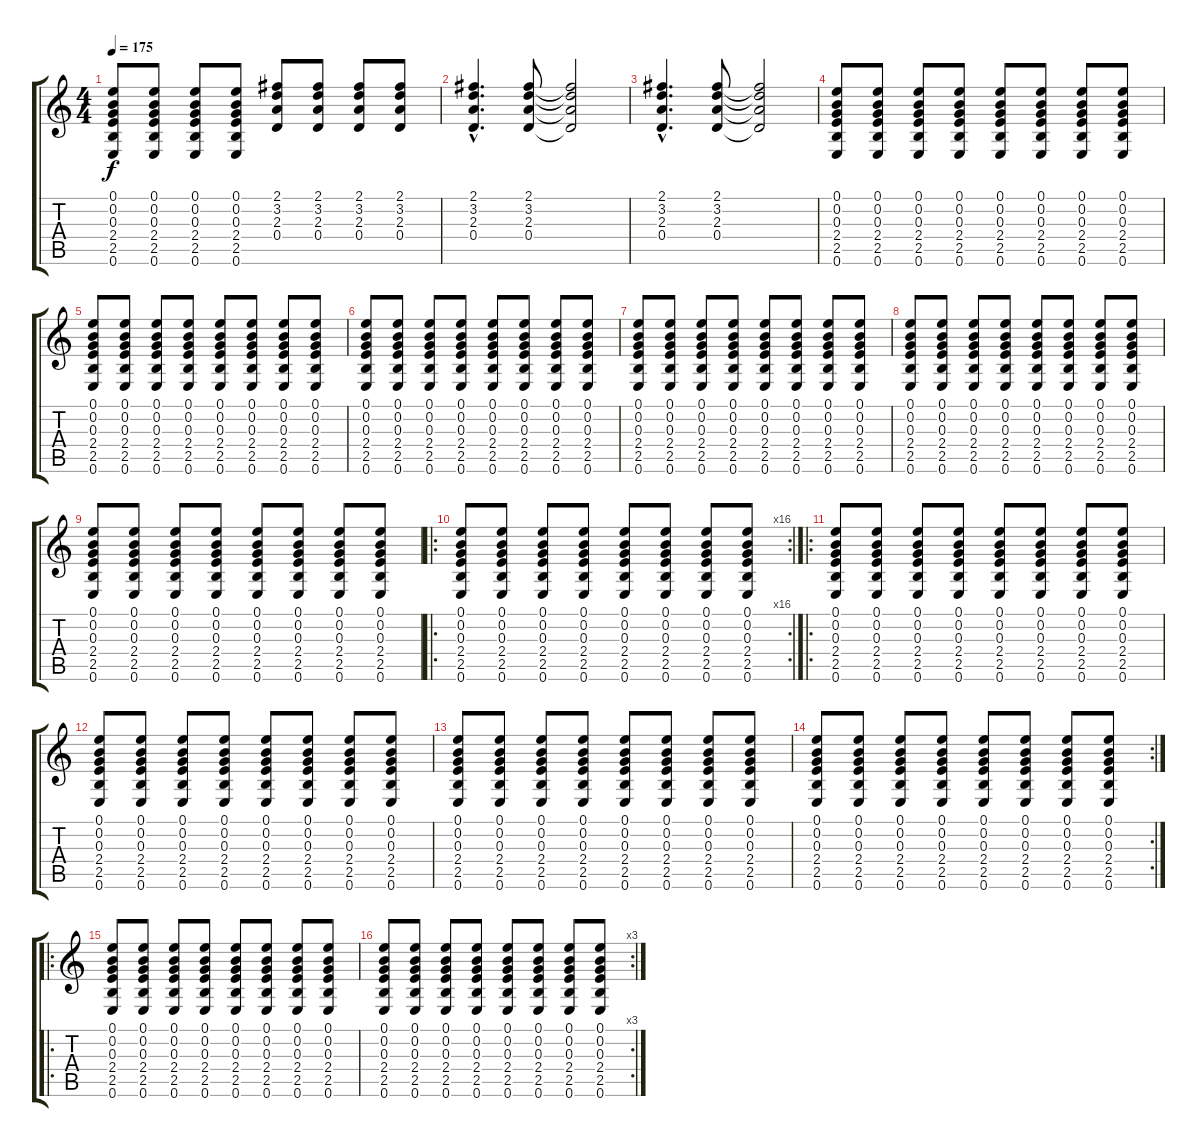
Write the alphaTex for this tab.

\track "" {instrument electricguitarmuted}
\staff {score tabs}
\tuning (E4 B3 G3 D3 A2 E2) {hide}
\ts (4 4)
\tempo 175
\clef g2
\ks c
(0.1{t} 0.2{t} 0.3{t} 2.4{t} 2.5{t} 0.6{t}).8{dy f} (0.1 0.2 0.3 2.4 2.5 0.6).8 (0.1 0.2 0.3 2.4 2.5 0.6).8 (0.1 0.2 0.3 2.4 2.5 0.6).8 (2.1 3.2 2.3 0.4).8 (2.1 3.2 2.3 0.4).8 (2.1 3.2 2.3 0.4).8 (2.1 3.2 2.3 0.4).8 |
(2.1{hac} 3.2{hac} 2.3{hac} 0.4{hac}).4{d} (2.1 3.2 2.3 0.4).8 (2.1{t} 3.2{t} 2.3{t} 0.4{t}).2 |
(2.1{hac} 3.2{hac} 2.3{hac} 0.4{hac}).4{d} (2.1 3.2 2.3 0.4).8 (2.1{t} 3.2{t} 2.3{t} 0.4{t}).2 |
(0.1 0.2 0.3 2.4 2.5 0.6).8 (0.1 0.2 0.3 2.4 2.5 0.6).8 (0.1 0.2 0.3 2.4 2.5 0.6).8 (0.1 0.2 0.3 2.4 2.5 0.6).8 (0.1 0.2 0.3 2.4 2.5 0.6).8 (0.1 0.2 0.3 2.4 2.5 0.6).8 (0.1 0.2 0.3 2.4 2.5 0.6).8 (0.1 0.2 0.3 2.4 2.5 0.6).8 |
(0.1 0.2 0.3 2.4 2.5 0.6).8 (0.1 0.2 0.3 2.4 2.5 0.6).8 (0.1 0.2 0.3 2.4 2.5 0.6).8 (0.1 0.2 0.3 2.4 2.5 0.6).8 (0.1 0.2 0.3 2.4 2.5 0.6).8 (0.1 0.2 0.3 2.4 2.5 0.6).8 (0.1 0.2 0.3 2.4 2.5 0.6).8 (0.1 0.2 0.3 2.4 2.5 0.6).8 |
(0.1 0.2 0.3 2.4 2.5 0.6).8 (0.1 0.2 0.3 2.4 2.5 0.6).8 (0.1 0.2 0.3 2.4 2.5 0.6).8 (0.1 0.2 0.3 2.4 2.5 0.6).8 (0.1 0.2 0.3 2.4 2.5 0.6).8 (0.1 0.2 0.3 2.4 2.5 0.6).8 (0.1 0.2 0.3 2.4 2.5 0.6).8 (0.1 0.2 0.3 2.4 2.5 0.6).8 |
(0.1 0.2 0.3 2.4 2.5 0.6).8 (0.1 0.2 0.3 2.4 2.5 0.6).8 (0.1 0.2 0.3 2.4 2.5 0.6).8 (0.1 0.2 0.3 2.4 2.5 0.6).8 (0.1 0.2 0.3 2.4 2.5 0.6).8 (0.1 0.2 0.3 2.4 2.5 0.6).8 (0.1 0.2 0.3 2.4 2.5 0.6).8 (0.1 0.2 0.3 2.4 2.5 0.6).8 |
(0.1 0.2 0.3 2.4 2.5 0.6).8 (0.1 0.2 0.3 2.4 2.5 0.6).8 (0.1 0.2 0.3 2.4 2.5 0.6).8 (0.1 0.2 0.3 2.4 2.5 0.6).8 (0.1 0.2 0.3 2.4 2.5 0.6).8 (0.1 0.2 0.3 2.4 2.5 0.6).8 (0.1 0.2 0.3 2.4 2.5 0.6).8 (0.1 0.2 0.3 2.4 2.5 0.6).8 |
(0.1 0.2 0.3 2.4 2.5 0.6).8 (0.1 0.2 0.3 2.4 2.5 0.6).8 (0.1 0.2 0.3 2.4 2.5 0.6).8 (0.1 0.2 0.3 2.4 2.5 0.6).8 (0.1 0.2 0.3 2.4 2.5 0.6).8 (0.1 0.2 0.3 2.4 2.5 0.6).8 (0.1 0.2 0.3 2.4 2.5 0.6).8 (0.1 0.2 0.3 2.4 2.5 0.6).8 |
\ro
\rc 16
(0.1 0.2 0.3 2.4 2.5 0.6).8 (0.1 0.2 0.3 2.4 2.5 0.6).8 (0.1 0.2 0.3 2.4 2.5 0.6).8 (0.1 0.2 0.3 2.4 2.5 0.6).8 (0.1 0.2 0.3 2.4 2.5 0.6).8 (0.1 0.2 0.3 2.4 2.5 0.6).8 (0.1 0.2 0.3 2.4 2.5 0.6).8 (0.1 0.2 0.3 2.4 2.5 0.6).8 |
\ro
(0.1 0.2 0.3 2.4 2.5 0.6).8 (0.1 0.2 0.3 2.4 2.5 0.6).8 (0.1 0.2 0.3 2.4 2.5 0.6).8 (0.1 0.2 0.3 2.4 2.5 0.6).8 (0.1 0.2 0.3 2.4 2.5 0.6).8 (0.1 0.2 0.3 2.4 2.5 0.6).8 (0.1 0.2 0.3 2.4 2.5 0.6).8 (0.1 0.2 0.3 2.4 2.5 0.6).8 |
(0.1 0.2 0.3 2.4 2.5 0.6).8 (0.1 0.2 0.3 2.4 2.5 0.6).8 (0.1 0.2 0.3 2.4 2.5 0.6).8 (0.1 0.2 0.3 2.4 2.5 0.6).8 (0.1 0.2 0.3 2.4 2.5 0.6).8 (0.1 0.2 0.3 2.4 2.5 0.6).8 (0.1 0.2 0.3 2.4 2.5 0.6).8 (0.1 0.2 0.3 2.4 2.5 0.6).8 |
(0.1 0.2 0.3 2.4 2.5 0.6).8 (0.1 0.2 0.3 2.4 2.5 0.6).8 (0.1 0.2 0.3 2.4 2.5 0.6).8 (0.1 0.2 0.3 2.4 2.5 0.6).8 (0.1 0.2 0.3 2.4 2.5 0.6).8 (0.1 0.2 0.3 2.4 2.5 0.6).8 (0.1 0.2 0.3 2.4 2.5 0.6).8 (0.1 0.2 0.3 2.4 2.5 0.6).8 |
\rc 2
(0.1 0.2 0.3 2.4 2.5 0.6).8 (0.1 0.2 0.3 2.4 2.5 0.6).8 (0.1 0.2 0.3 2.4 2.5 0.6).8 (0.1 0.2 0.3 2.4 2.5 0.6).8 (0.1 0.2 0.3 2.4 2.5 0.6).8 (0.1 0.2 0.3 2.4 2.5 0.6).8 (0.1 0.2 0.3 2.4 2.5 0.6).8 (0.1 0.2 0.3 2.4 2.5 0.6).8 |
\ro
(0.1 0.2 0.3 2.4 2.5 0.6).8 (0.1 0.2 0.3 2.4 2.5 0.6).8 (0.1 0.2 0.3 2.4 2.5 0.6).8 (0.1 0.2 0.3 2.4 2.5 0.6).8 (0.1 0.2 0.3 2.4 2.5 0.6).8 (0.1 0.2 0.3 2.4 2.5 0.6).8 (0.1 0.2 0.3 2.4 2.5 0.6).8 (0.1 0.2 0.3 2.4 2.5 0.6).8 |
\rc 3
(0.1 0.2 0.3 2.4 2.5 0.6).8 (0.1 0.2 0.3 2.4 2.5 0.6).8 (0.1 0.2 0.3 2.4 2.5 0.6).8 (0.1 0.2 0.3 2.4 2.5 0.6).8 (0.1 0.2 0.3 2.4 2.5 0.6).8 (0.1 0.2 0.3 2.4 2.5 0.6).8 (0.1 0.2 0.3 2.4 2.5 0.6).8 (0.1 0.2 0.3 2.4 2.5 0.6).8
